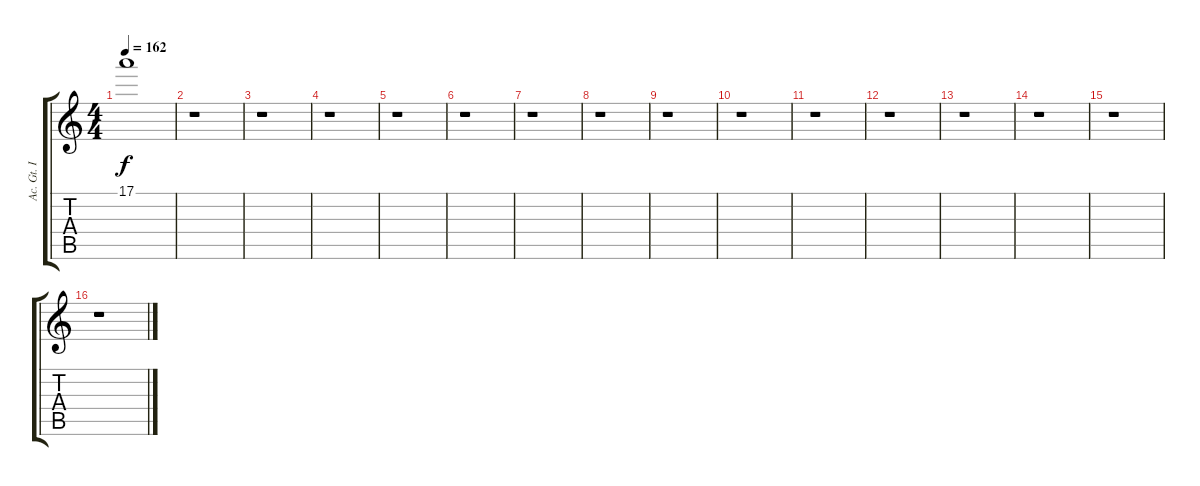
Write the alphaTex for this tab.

\track ("Ac. Gt. I" "Ac. Gt. I") {instrument acousticguitarsteel}
\staff {score tabs}
\tuning (E4 B3 G3 D3 A2 E2) {hide}
\ts (4 4)
\tempo 162
\clef g2
\ks c
17.1{t}.1{dy f} |
r.1 |
r.1 |
r.1 |
r.1 |
r.1 |
r.1 |
r.1 |
r.1 |
r.1 |
r.1 |
r.1 |
r.1 |
r.1 |
r.1 |
r.1
